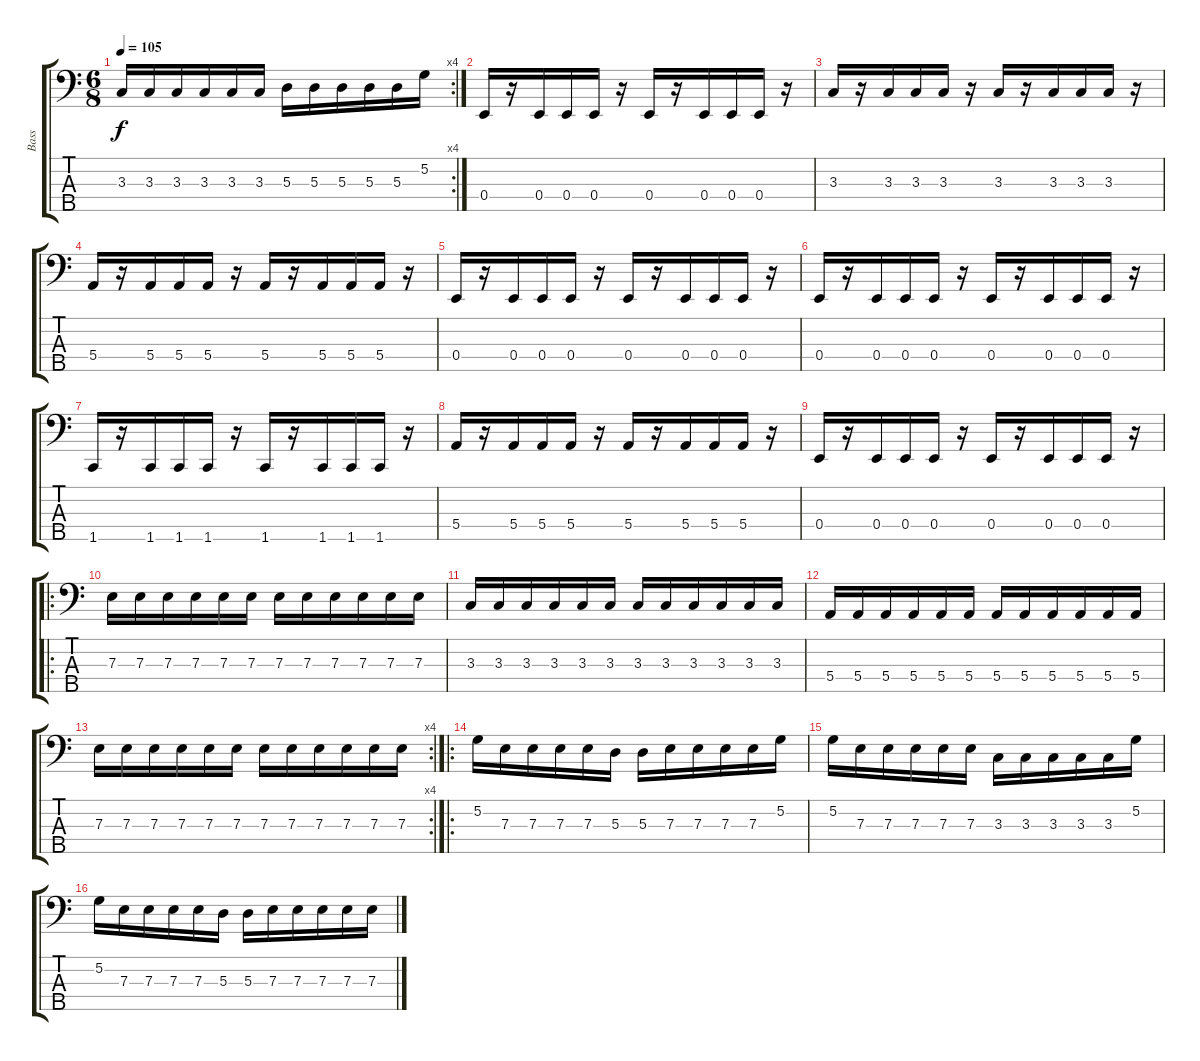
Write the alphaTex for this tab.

\track ("Bass" "Bass") {instrument electricbassfinger}
\staff {score tabs}
\tuning (G2 D2 A1 E1 B0) {hide}
\rc 4
\ts (6 8)
\tempo 105
\clef f4
\ks c
3.3.16{dy f} 3.3.16 3.3.16 3.3.16 3.3.16 3.3.16 5.3.16 5.3.16 5.3.16 5.3.16 5.3.16 5.2.16 |
0.4.16 r.16 0.4.16 0.4.16 0.4.16 r.16 0.4.16 r.16 0.4.16 0.4.16 0.4.16 r.16 |
3.3.16 r.16 3.3.16 3.3.16 3.3.16 r.16 3.3.16 r.16 3.3.16 3.3.16 3.3.16 r.16 |
5.4.16 r.16 5.4.16 5.4.16 5.4.16 r.16 5.4.16 r.16 5.4.16 5.4.16 5.4.16 r.16 |
0.4.16 r.16 0.4.16 0.4.16 0.4.16 r.16 0.4.16 r.16 0.4.16 0.4.16 0.4.16 r.16 |
0.4.16 r.16 0.4.16 0.4.16 0.4.16 r.16 0.4.16 r.16 0.4.16 0.4.16 0.4.16 r.16 |
1.5.16 r.16 1.5.16 1.5.16 1.5.16 r.16 1.5.16 r.16 1.5.16 1.5.16 1.5.16 r.16 |
5.4.16 r.16 5.4.16 5.4.16 5.4.16 r.16 5.4.16 r.16 5.4.16 5.4.16 5.4.16 r.16 |
0.4.16 r.16 0.4.16 0.4.16 0.4.16 r.16 0.4.16 r.16 0.4.16 0.4.16 0.4.16 r.16 |
\ro
7.3.16 7.3.16 7.3.16 7.3.16 7.3.16 7.3.16 7.3.16 7.3.16 7.3.16 7.3.16 7.3.16 7.3.16 |
3.3.16 3.3.16 3.3.16 3.3.16 3.3.16 3.3.16 3.3.16 3.3.16 3.3.16 3.3.16 3.3.16 3.3.16 |
5.4.16 5.4.16 5.4.16 5.4.16 5.4.16 5.4.16 5.4.16 5.4.16 5.4.16 5.4.16 5.4.16 5.4.16 |
\rc 4
7.3.16 7.3.16 7.3.16 7.3.16 7.3.16 7.3.16 7.3.16 7.3.16 7.3.16 7.3.16 7.3.16 7.3.16 |
\ro
5.2.16 7.3.16 7.3.16 7.3.16 7.3.16 5.3.16 5.3.16 7.3.16 7.3.16 7.3.16 7.3.16 5.2.16 |
5.2.16 7.3.16 7.3.16 7.3.16 7.3.16 7.3.16 3.3.16 3.3.16 3.3.16 3.3.16 3.3.16 5.2.16 |
5.2.16 7.3.16 7.3.16 7.3.16 7.3.16 5.3.16 5.3.16 7.3.16 7.3.16 7.3.16 7.3.16 7.3.16
